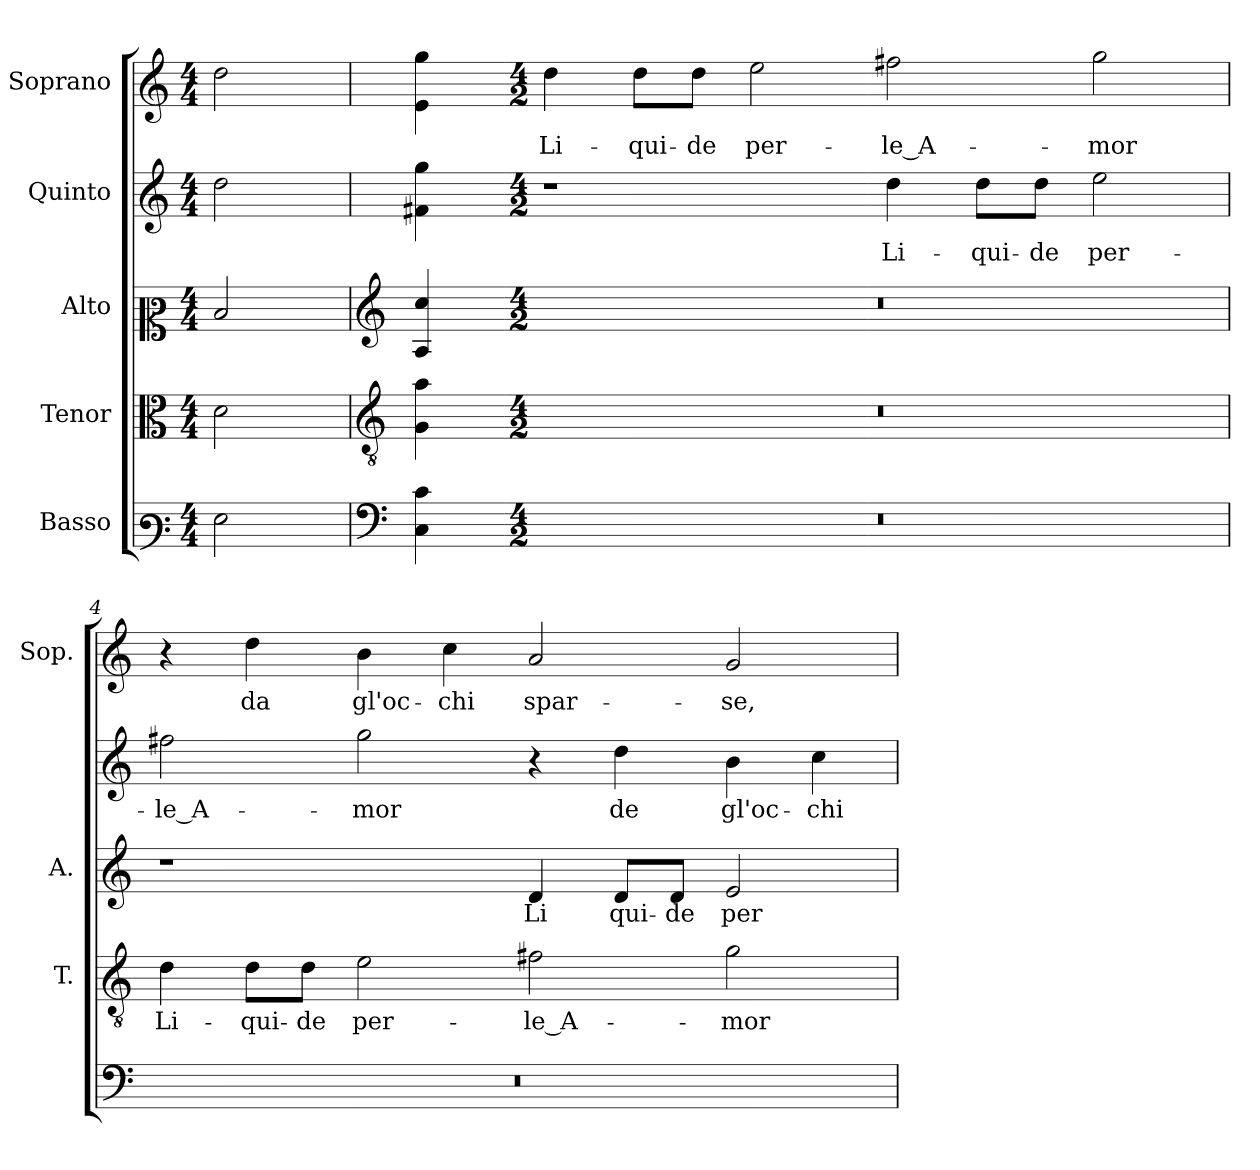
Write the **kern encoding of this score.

**kern	**kern	**text	**kern	**text	**kern	**text	**kern	**text
*part5	*part4	*part4	*part3	*part3	*part2	*part2	*part1	*part1
*staff5	*staff4	*staff4	*staff3	*staff3	*staff2	*staff2	*staff1	*staff1
*I"Basso	*I"Tenor	*	*I"Alto	*	*I"Quinto	*	*I"Soprano	*
*	*I'T.	*	*I'A.	*	*	*	*I'Sop.	*
!!LO:PB:g=z
*clefF3	*clefC3	*	*clefC2	*	*clefG2	*	*clefG2	*
*	*ITrd7c12	*	*	*	*	*	*	*
*k[]	*k[]	*	*k[]	*	*k[]	*	*k[]	*
*C:	*C:	*	*C:	*	*C:	*	*C:	*
*M4/4	*M4/4	*	*M4/4	*	*M4/4	*	*M4/4	*
=1	=1	=1	=1	=1	=1	=1	=1	=1
!LO:N:head=open	!LO:N:head=open	!	!LO:N:head=open	!	!LO:N:head=open	!	!LO:N:head=open	!
2Gi\	2Di\	.	2di/	.	2ddi\	.	2ddi\	.
=2	=2	=2	=2	=2	=2	=2	=2	=2
*clefF4	*clefGv2	*	*clefG2	*	*	*	*	*
4Ci\ 4ci	4GGi\ 4Ai	.	4Ai/ 4cci	.	4f#Xi\ 4ggi	.	4ei\ 4ggi	.
=3-	=3-	=3-	=3-	=3-	=3-	=3-	=3-	=3-
*M4/2	*M4/2	*	*M4/2	*	*M4/2	*	*M4/2	*
!LO:N:vis=1	!LO:N:vis=1	!	!LO:N:vis=1	!	!	!	!	!
!	!	!	!	!	!	!	!	!LO:LY:b:color=#000000
0r	0r	.	0r	.	1r	.	4ddi\	Li-
!	!	!	!	!	!	!	!	!LO:LY:b:color=#000000
.	.	.	.	.	.	.	8ddi\L	-qui-
!	!	!	!	!	!	!	!	!LO:LY:b:color=#000000
.	.	.	.	.	.	.	8ddi\J	-de
!	!	!	!	!	!	!	!	!LO:LY:b:color=#000000
.	.	.	.	.	.	.	2eei\	per-
!	!	!	!	!	!	!LO:LY:b:color=#000000	!	!
!	!	!	!	!	!	!	!	!LO:LY:b:color=#000000
.	.	.	.	.	4ddi\	Li-	2ff#Xi\	-le_A-
!	!	!	!	!	!	!LO:LY:b:color=#000000	!	!
.	.	.	.	.	8ddi\L	-qui-	.	.
!	!	!	!	!	!	!LO:LY:b:color=#000000	!	!
.	.	.	.	.	8ddi\J	-de	.	.
!	!	!	!	!	!	!LO:LY:b:color=#000000	!	!
!	!	!	!	!	!	!	!	!LO:LY:b:color=#000000
.	.	.	.	.	2eei\	per-	2ggi\	-mor
=4	=4	=4	=4	=4	=4	=4	=4	=4
!LO:N:vis=1	!	!	!	!	!	!	!	!
!	!	!LO:LY:b:color=#000000	!	!	!	!	!	!
!	!	!	!	!	!	!LO:LY:b:color=#000000	!	!
0r	4Di\	Li-	1r	.	2ff#Xi\	-le_A-	4r	.
!	!	!LO:LY:b:color=#000000	!	!	!	!	!	!
!	!	!	!	!	!	!	!	!LO:LY:b:color=#000000
.	8Di\L	-qui-	.	.	.	.	4ddi\	da
!	!	!LO:LY:b:color=#000000	!	!	!	!	!	!
.	8Di\J	-de	.	.	.	.	.	.
!	!	!LO:LY:b:color=#000000	!	!	!	!	!	!
!	!	!	!	!	!	!LO:LY:b:color=#000000	!	!
!	!	!	!	!	!	!	!	!LO:LY:b:color=#000000
.	2Ei\	per-	.	.	2ggi\	-mor	4bi\	gl'oc-
!	!	!	!	!	!	!	!	!LO:LY:b:color=#000000
.	.	.	.	.	.	.	4cci\	-chi
!	!	!LO:LY:b:color=#000000	!	!	!	!	!	!
!	!	!	!	!LO:LY:b:color=#000000	!	!	!	!
!	!	!	!	!	!	!	!	!LO:LY:b:color=#000000
.	2F#Xi\	-le_A-	4di/	Li	4r	.	2ai/	spar-
!	!	!	!	!LO:LY:b:color=#000000	!	!	!	!
!	!	!	!	!	!	!LO:LY:b:color=#000000	!	!
.	.	.	8di/L	qui-	4ddi\	de	.	.
!	!	!	!	!LO:LY:b:color=#000000	!	!	!	!
.	.	.	8di/J	-de	.	.	.	.
!	!	!LO:LY:b:color=#000000	!	!	!	!	!	!
!	!	!	!	!LO:LY:b:color=#000000	!	!	!	!
!	!	!	!	!	!	!LO:LY:b:color=#000000	!	!
!	!	!	!	!	!	!	!	!LO:LY:b:color=#000000
.	2Gi\	-mor	2ei/	per-	4bi\	gl'oc-	2gi/	-se,
!	!	!	!	!	!	!LO:LY:b:color=#000000	!	!
.	.	.	.	.	4cci\	-chi	.	.
=	=	=	=	=	=	=	=	=
*-	*-	*-	*-	*-	*-	*-	*-	*-
